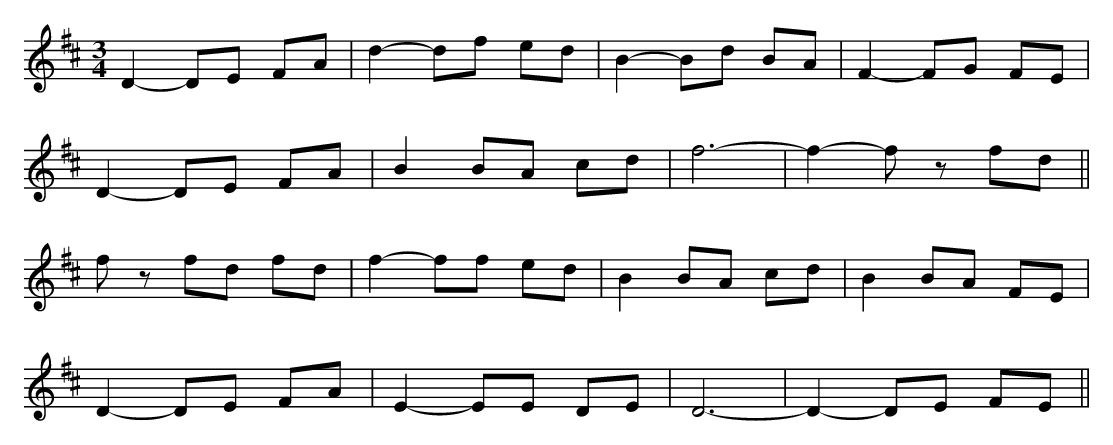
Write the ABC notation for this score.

X:1
M:3/4
K:D
D2-DE FA |d2-df ed |B2-Bd BA |F2-FG FE |
D2-DE FA |B2 BA cd |f6-|f2-fz fd||
fz fd fd |f2-ff ed |B2 BA cd |B2 BA FE |
D2-DE FA |E2-EE DE| D6-|D2-DE FE||
